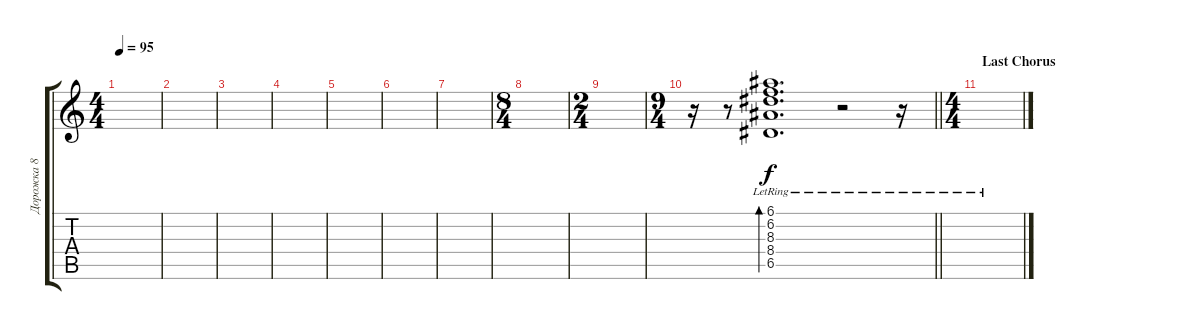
\track ("Дорожка 8" "Дорожка 8") {instrument overdrivenguitar}
\staff {score tabs}
\tuning (E4 B3 G3 D3 A2 E2) {hide}
\ts (4 4)
\tempo 95
\clef g2
\ks c
|
|
|
|
|
|
|
\ts (8 4)
|
\ts (2 4)
|
\ts (9 4)
\barLineRight lightlight
r.16 r.8 (6.1{lr} 6.2{lr} 8.3{lr} 8.4{lr} 6.5{lr}).1{d bd 240} r.2 r.16 |
\ts (4 4)
\section ("" "Last Chorus")
